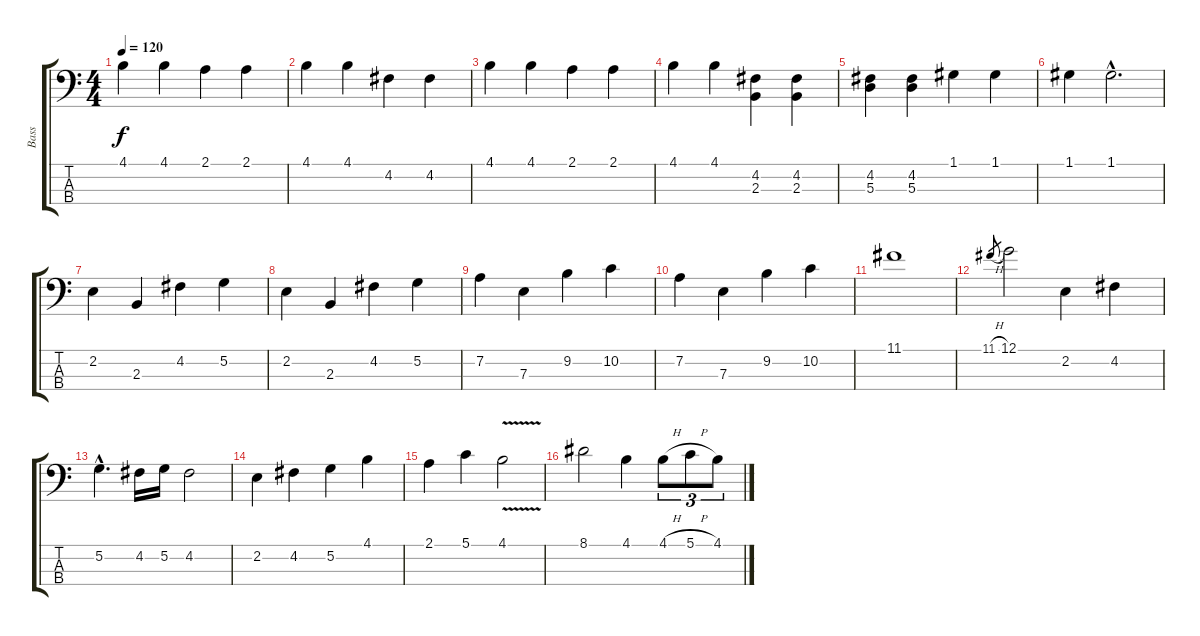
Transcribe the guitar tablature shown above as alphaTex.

\track ("Bass" "Bass") {instrument distortionguitar}
\staff {score tabs}
\tuning (G2 D2 A1 E1) {hide}
\ts (4 4)
\tempo 120
\clef f4
\ks c
4.1.4{dy f instrument distortionguitar} 4.1.4 2.1.4 2.1.4 |
4.1.4 4.1.4 4.2.4 4.2.4 |
4.1.4 4.1.4 2.1.4 2.1.4 |
4.1.4 4.1.4 (4.2 2.3).4 (4.2 2.3).4 |
(4.2 5.3).4 (4.2 5.3).4 1.1.4 1.1.4 |
1.1.4 1.1{hac}.2{d} |
2.2.4 2.3.4 4.2.4 5.2.4 |
2.2.4 2.3.4 4.2.4 5.2.4 |
7.2.4 7.3.4 9.2.4 10.2.4 |
7.2.4 7.3.4 9.2.4 10.2.4 |
11.1.1 |
11.1{h}.8{gr} 12.1.2 2.2.4 4.2.4 |
5.2{hac}.4{d} 4.2.16 5.2.16 4.2.2 |
2.2.4 4.2.4 5.2.4 4.1.4 |
2.1.4 5.1.4 4.1{v}.2 |
8.1.2 4.1.4 4.1{h}.8{tu (3 2)} 5.1{h}.8{tu (3 2)} 4.1.8{tu (3 2)}
